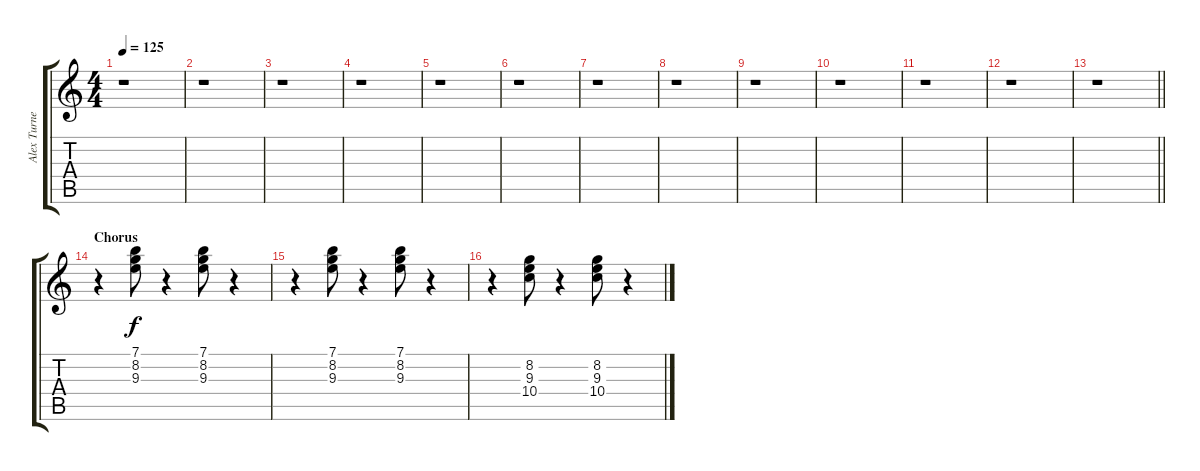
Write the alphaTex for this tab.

\track ("Alex Turner" "Alex Turne") {instrument electricguitarjazz}
\staff {score tabs}
\tuning (E4 B3 G3 D3 A2 E2) {hide}
\ts (4 4)
\tempo 125
\clef g2
\ks c
r.1{dy f} |
r.1 |
r.1 |
r.1 |
r.1 |
r.1 |
r.1 |
r.1 |
r.1 |
r.1 |
r.1 |
r.1 |
\barLineRight lightlight
r.1 |
\section ("" "Chorus")
r.4{volume 11 instrument electricguitarjazz} (7.1 8.2 9.3).8 r.4 (7.1 8.2 9.3).8 r.4 |
r.4 (7.1 8.2 9.3).8 r.4 (7.1 8.2 9.3).8 r.4 |
r.4 (8.2 9.3 10.4).8 r.4 (8.2 9.3 10.4).8 r.4
